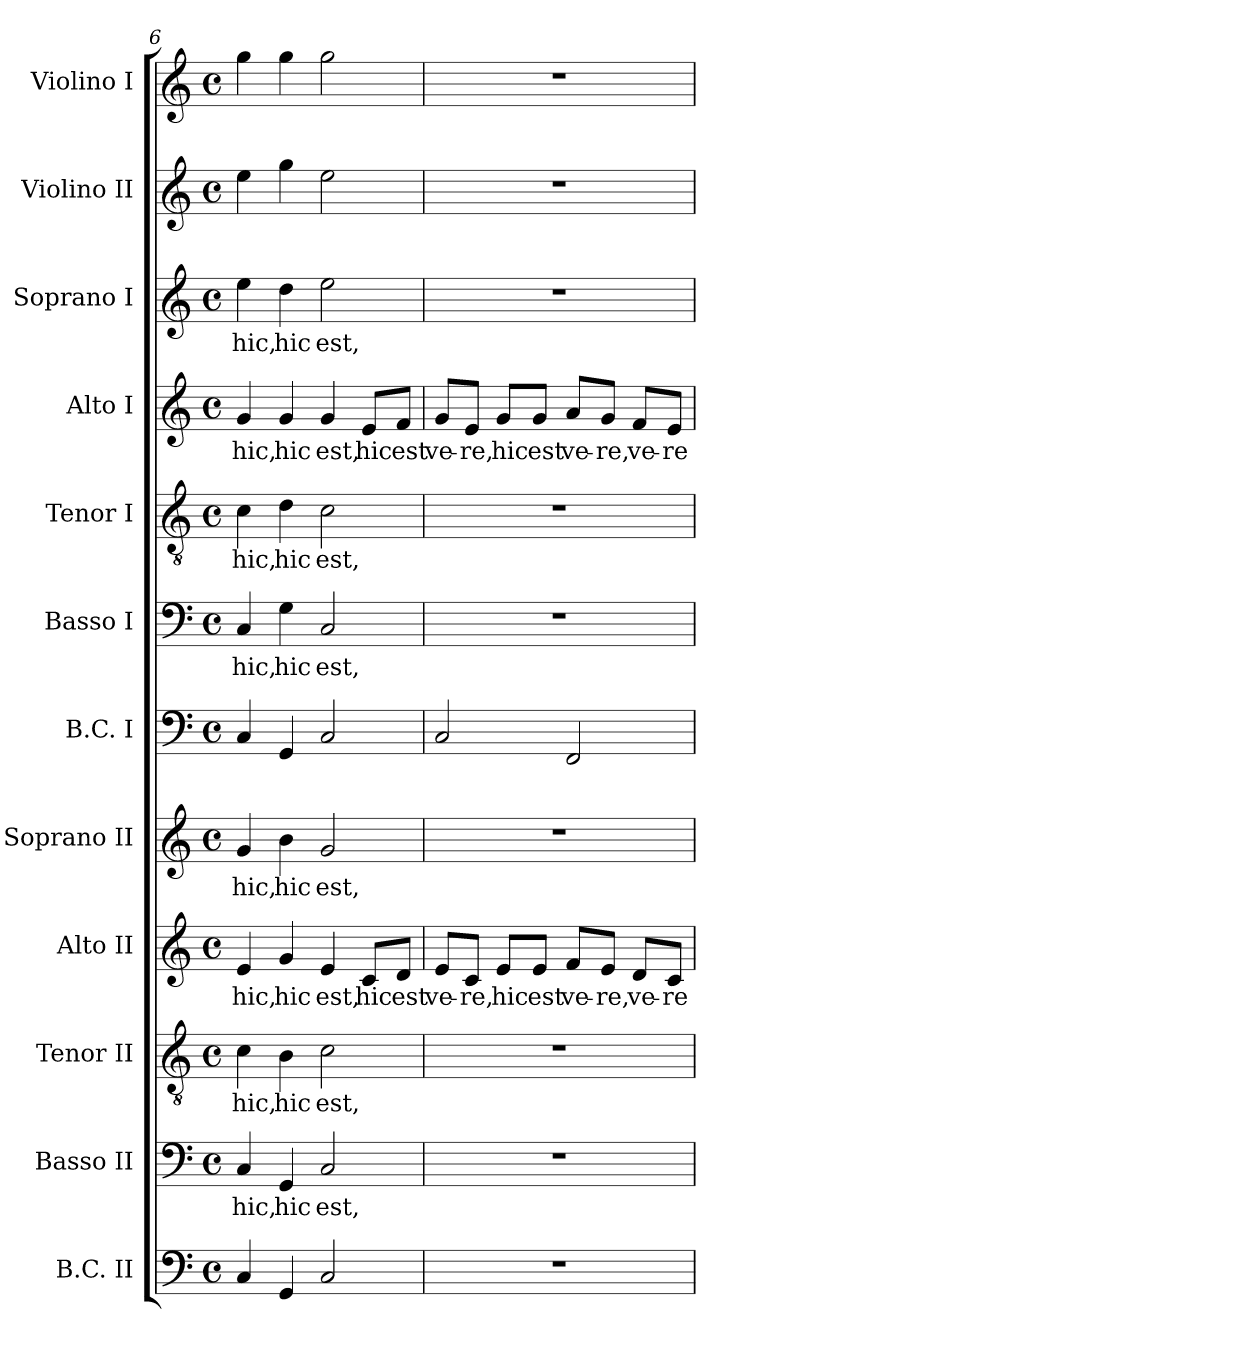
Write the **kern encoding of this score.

**kern	**kern	**text	**kern	**text	**kern	**text	**kern	**text	**kern	**kern	**text	**kern	**text	**kern	**text	**kern	**text	**kern	**kern
*part12	*part11	*part11	*part10	*part10	*part9	*part9	*part8	*part8	*part7	*part6	*part6	*part5	*part5	*part4	*part4	*part3	*part3	*part2	*part1
*staff12	*staff11	*staff11	*staff10	*staff10	*staff9	*staff9	*staff8	*staff8	*staff7	*staff6	*staff6	*staff5	*staff5	*staff4	*staff4	*staff3	*staff3	*staff2	*staff1
*I"B.C. II	*I"Basso II	*	*I"Tenor II	*	*I"Alto II	*	*I"Soprano II	*	*I"B.C. I	*I"Basso I	*	*I"Tenor I	*	*I"Alto I	*	*I"Soprano I	*	*I"Violino II	*I"Violino I
*I'BC2	*I'B 2	*	*I'T 2	*	*I'A 2	*	*I'S 2	*	*I'BC1	*I'B 1	*	*I'T 1	*	*I'A 1	*	*I'S 1	*	*I'Vln. II	*I'Vln. I
!!LO:PB:g=z
*clefF4	*clefF4	*	*clefGv2	*	*clefG2	*	*clefG2	*	*clefF4	*clefF4	*	*clefGv2	*	*clefG2	*	*clefG2	*	*clefG2	*clefG2
*k[]	*k[]	*	*k[]	*	*k[]	*	*k[]	*	*k[]	*k[]	*	*k[]	*	*k[]	*	*k[]	*	*k[]	*k[]
*C:	*C:	*	*C:	*	*C:	*	*C:	*	*C:	*C:	*	*C:	*	*C:	*	*C:	*	*C:	*C:
*M4/4	*M4/4	*	*M4/4	*	*M4/4	*	*M4/4	*	*M4/4	*M4/4	*	*M4/4	*	*M4/4	*	*M4/4	*	*M4/4	*M4/4
*met(c)	*met(c)	*	*met(c)	*	*met(c)	*	*met(c)	*	*met(c)	*met(c)	*	*met(c)	*	*met(c)	*	*met(c)	*	*met(c)	*met(c)
=6	=6	=6	=6	=6	=6	=6	=6	=6	=6	=6	=6	=6	=6	=6	=6	=6	=6	=6	=6
!	!	!LO:LY:b	!	!	!	!	!	!	!	!	!	!	!	!	!	!	!	!	!
!	!	!	!	!LO:LY:b	!	!	!	!	!	!	!	!	!	!	!	!	!	!	!
!	!	!	!	!	!	!LO:LY:b	!	!	!	!	!	!	!	!	!	!	!	!	!
!	!	!	!	!	!	!	!	!LO:LY:b	!	!	!	!	!	!	!	!	!	!	!
!	!	!	!	!	!	!	!	!	!	!	!LO:LY:b	!	!	!	!	!	!	!	!
!	!	!	!	!	!	!	!	!	!	!	!	!	!LO:LY:b	!	!	!	!	!	!
!	!	!	!	!	!	!	!	!	!	!	!	!	!	!	!LO:LY:b	!	!	!	!
!	!	!	!	!	!	!	!	!	!	!	!	!	!	!	!	!	!LO:LY:b	!	!
4C/	4C/	hic,	4c\	hic,	4e/	hic,	4g/	hic,	4C/	4C/	hic,	4c\	hic,	4g/	hic,	4ee\	hic,	4ee\	4gg\
!	!	!LO:LY:b	!	!	!	!	!	!	!	!	!	!	!	!	!	!	!	!	!
!	!	!	!	!LO:LY:b	!	!	!	!	!	!	!	!	!	!	!	!	!	!	!
!	!	!	!	!	!	!LO:LY:b	!	!	!	!	!	!	!	!	!	!	!	!	!
!	!	!	!	!	!	!	!	!LO:LY:b	!	!	!	!	!	!	!	!	!	!	!
!	!	!	!	!	!	!	!	!	!	!	!LO:LY:b	!	!	!	!	!	!	!	!
!	!	!	!	!	!	!	!	!	!	!	!	!	!LO:LY:b	!	!	!	!	!	!
!	!	!	!	!	!	!	!	!	!	!	!	!	!	!	!LO:LY:b	!	!	!	!
!	!	!	!	!	!	!	!	!	!	!	!	!	!	!	!	!	!LO:LY:b	!	!
4GG/	4GG/	hic	4B\	hic	4g/	hic	4b\	hic	4GG/	4G\	hic	4d\	hic	4g/	hic	4dd\	hic	4gg\	4gg\
!	!	!LO:LY:b	!	!	!	!	!	!	!	!	!	!	!	!	!	!	!	!	!
!	!	!	!	!LO:LY:b	!	!	!	!	!	!	!	!	!	!	!	!	!	!	!
!	!	!	!	!	!	!LO:LY:b	!	!	!	!	!	!	!	!	!	!	!	!	!
!	!	!	!	!	!	!	!	!LO:LY:b	!	!	!	!	!	!	!	!	!	!	!
!	!	!	!	!	!	!	!	!	!	!	!LO:LY:b	!	!	!	!	!	!	!	!
!	!	!	!	!	!	!	!	!	!	!	!	!	!LO:LY:b	!	!	!	!	!	!
!	!	!	!	!	!	!	!	!	!	!	!	!	!	!	!LO:LY:b	!	!	!	!
!	!	!	!	!	!	!	!	!	!	!	!	!	!	!	!	!	!LO:LY:b	!	!
2C/	2C/	est,	2c\	est,	4e/	est,	2g/	est,	2C/	2C/	est,	2c\	est,	4g/	est,	2ee\	est,	2ee\	2gg\
!	!	!	!	!	!	!LO:LY:b	!	!	!	!	!	!	!	!	!	!	!	!	!
!	!	!	!	!	!	!	!	!	!	!	!	!	!	!	!LO:LY:b	!	!	!	!
.	.	.	.	.	8c/L	hic	.	.	.	.	.	.	.	8e/L	hic	.	.	.	.
!	!	!	!	!	!	!LO:LY:b	!	!	!	!	!	!	!	!	!	!	!	!	!
!	!	!	!	!	!	!	!	!	!	!	!	!	!	!	!LO:LY:b	!	!	!	!
.	.	.	.	.	8d/J	est	.	.	.	.	.	.	.	8f/J	est	.	.	.	.
=7	=7	=7	=7	=7	=7	=7	=7	=7	=7	=7	=7	=7	=7	=7	=7	=7	=7	=7	=7
!	!	!	!	!	!	!LO:LY:b	!	!	!	!	!	!	!	!	!	!	!	!	!
!	!	!	!	!	!	!	!	!	!	!	!	!	!	!	!LO:LY:b	!	!	!	!
1r	1r	.	1r	.	8e/L	ve-	1r	.	2C/	1r	.	1r	.	8g/L	ve-	1r	.	1r	1r
!	!	!	!	!	!	!LO:LY:b	!	!	!	!	!	!	!	!	!	!	!	!	!
!	!	!	!	!	!	!	!	!	!	!	!	!	!	!	!LO:LY:b	!	!	!	!
.	.	.	.	.	8c/J	-re,	.	.	.	.	.	.	.	8e/J	-re,	.	.	.	.
!	!	!	!	!	!	!LO:LY:b	!	!	!	!	!	!	!	!	!	!	!	!	!
!	!	!	!	!	!	!	!	!	!	!	!	!	!	!	!LO:LY:b	!	!	!	!
.	.	.	.	.	8e/L	hic	.	.	.	.	.	.	.	8g/L	hic	.	.	.	.
!	!	!	!	!	!	!LO:LY:b	!	!	!	!	!	!	!	!	!	!	!	!	!
!	!	!	!	!	!	!	!	!	!	!	!	!	!	!	!LO:LY:b	!	!	!	!
.	.	.	.	.	8e/J	est	.	.	.	.	.	.	.	8g/J	est	.	.	.	.
!	!	!	!	!	!	!LO:LY:b	!	!	!	!	!	!	!	!	!	!	!	!	!
!	!	!	!	!	!	!	!	!	!	!	!	!	!	!	!LO:LY:b	!	!	!	!
.	.	.	.	.	8f/L	ve-	.	.	2FF/	.	.	.	.	8a/L	ve-	.	.	.	.
!	!	!	!	!	!	!LO:LY:b	!	!	!	!	!	!	!	!	!	!	!	!	!
!	!	!	!	!	!	!	!	!	!	!	!	!	!	!	!LO:LY:b	!	!	!	!
.	.	.	.	.	8e/J	-re,	.	.	.	.	.	.	.	8g/J	-re,	.	.	.	.
!	!	!	!	!	!	!LO:LY:b	!	!	!	!	!	!	!	!	!	!	!	!	!
!	!	!	!	!	!	!	!	!	!	!	!	!	!	!	!LO:LY:b	!	!	!	!
.	.	.	.	.	8d/L	ve-	.	.	.	.	.	.	.	8f/L	ve-	.	.	.	.
!	!	!	!	!	!	!LO:LY:b	!	!	!	!	!	!	!	!	!	!	!	!	!
!	!	!	!	!	!	!	!	!	!	!	!	!	!	!	!LO:LY:b	!	!	!	!
.	.	.	.	.	8c/J	-re	.	.	.	.	.	.	.	8e/J	-re	.	.	.	.
=	=	=	=	=	=	=	=	=	=	=	=	=	=	=	=	=	=	=	=
*-	*-	*-	*-	*-	*-	*-	*-	*-	*-	*-	*-	*-	*-	*-	*-	*-	*-	*-	*-
